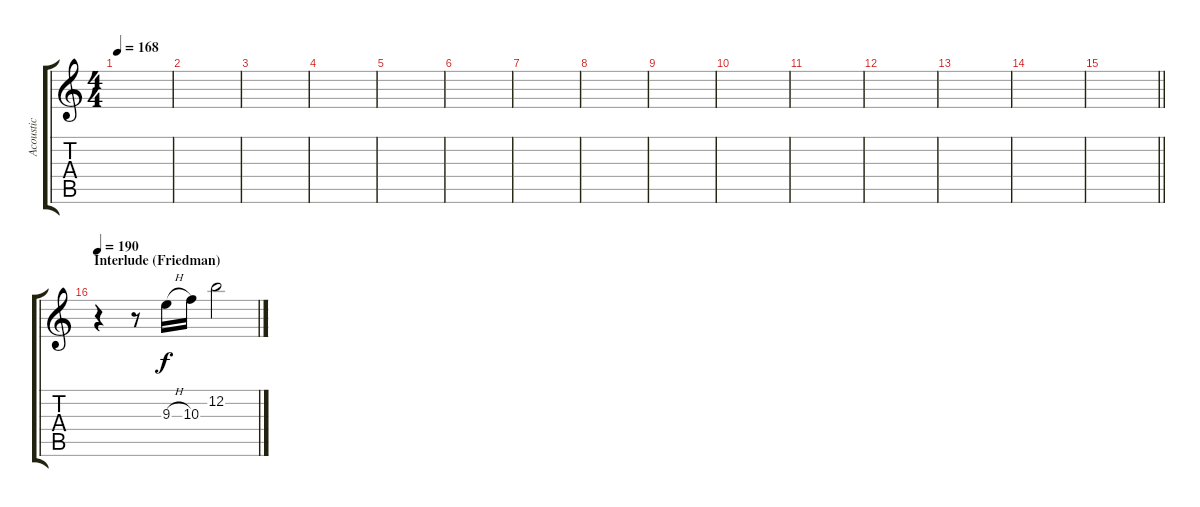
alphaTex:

\track ("Acoustic" "Acoustic") {instrument acousticguitarsteel}
\staff {score tabs}
\tuning (E4 B3 G3 D3 A2 E2) {hide}
\ts (4 4)
\tempo 168
\clef g2
\ks c
|
|
|
|
|
|
|
|
|
|
|
|
|
|
\barLineRight lightlight
|
\section ("" "Interlude (Friedman)")
\tempo 130
\tempo 190
r.4 r.8 9.3{h}.16 10.3.16 12.2.2
